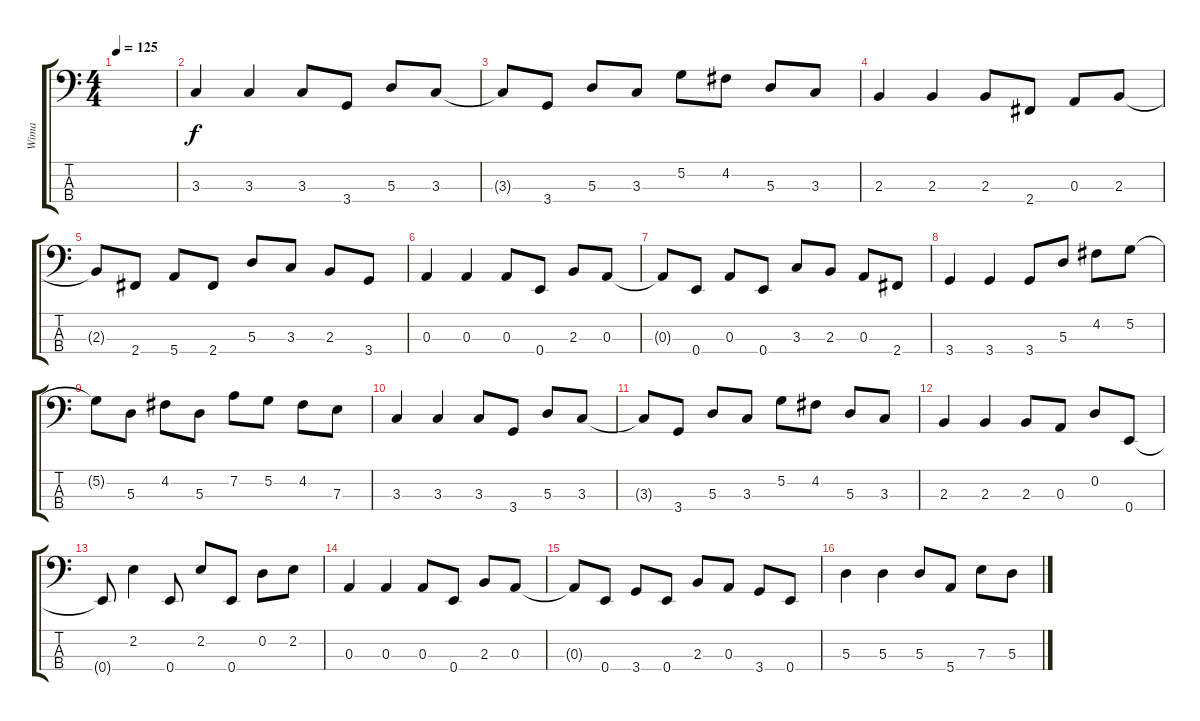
\track ("Wima" "Wima") {instrument electricbasspick}
\staff {score tabs}
\tuning (G2 D2 A1 E1) {hide}
\ts (4 4)
\tempo 125
\clef f4
\ks c
|
3.3.4 3.3.4 3.3.8 3.4.8 5.3.8 3.3.8 |
3.3{t}.8 3.4.8 5.3.8 3.3.8 5.2.8 4.2.8 5.3.8 3.3.8 |
2.3.4 2.3.4 2.3.8 2.4.8 0.3.8 2.3.8 |
2.3{t}.8 2.4.8 5.4.8 2.4.8 5.3.8 3.3.8 2.3.8 3.4.8 |
0.3.4 0.3.4 0.3.8 0.4.8 2.3.8 0.3.8 |
0.3{t}.8 0.4.8 0.3.8 0.4.8 3.3.8 2.3.8 0.3.8 2.4.8 |
3.4.4 3.4.4 3.4.8 5.3.8 4.2.8 5.2.8 |
5.2{t}.8 5.3.8 4.2.8 5.3.8 7.2.8 5.2.8 4.2.8 7.3.8 |
3.3.4 3.3.4 3.3.8 3.4.8 5.3.8 3.3.8 |
3.3{t}.8 3.4.8 5.3.8 3.3.8 5.2.8 4.2.8 5.3.8 3.3.8 |
2.3.4 2.3.4 2.3.8 0.3.8 0.2.8 0.4.8 |
0.4{t}.8 2.2.4 0.4.8 2.2.8 0.4.8 0.2.8 2.2.8 |
0.3.4 0.3.4 0.3.8 0.4.8 2.3.8 0.3.8 |
0.3{t}.8 0.4.8 3.4.8 0.4.8 2.3.8 0.3.8 3.4.8 0.4.8 |
5.3.4 5.3.4 5.3.8 5.4.8 7.3.8 5.3.8
